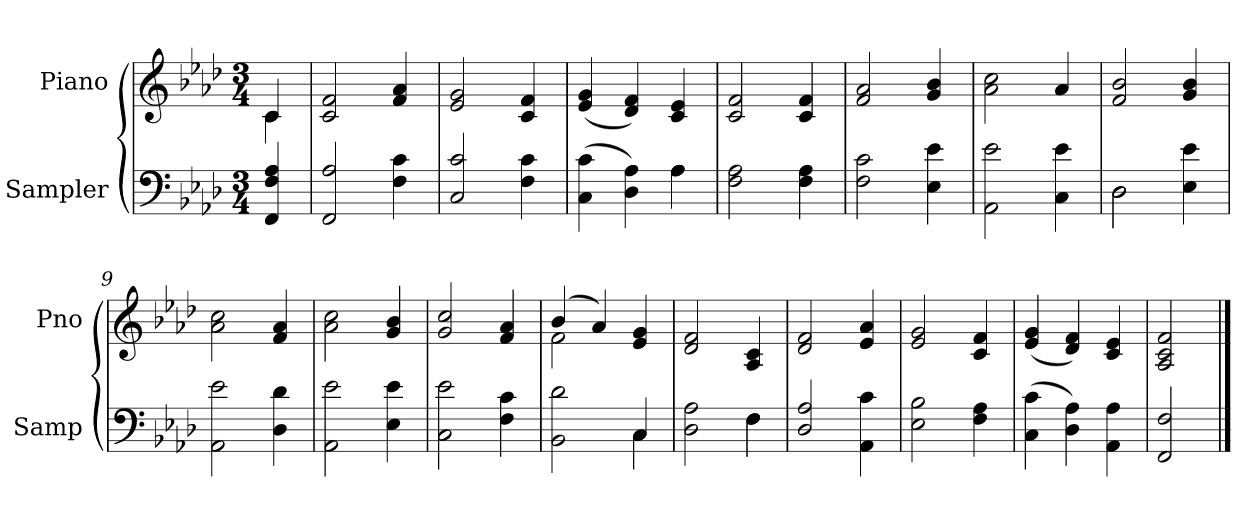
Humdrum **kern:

**kern	**kern
*part2	*part1
*staff2	*staff1
*I"Sampler	*I"Piano
*I'Samp	*I'Pno
*clefF4	*clefG2
*k[b-e-a-d-]	*k[b-e-a-d-]
*A-:	*A-:
*M3/4	*M3/4
=1	=1
*	*^
4FF 4F 4A-	4c/	4c
*	*v	*v
=2	=2
2FF 2A-	2c 2f
4F\ 4c\	4f 4a-
=3	=3
2C/ 2c/	2e- 2g
4F 4c	4c 4f
=4	=4
*^	*
(4C 4c	2ryy	(4e- 4g
4D- 4A-)	.	4d- 4f)
4A-\	4A-	4c 4e-
*v	*v	*
=5	=5
2F 2A-	2c 2f
4F 4A-	4c 4f
=6	=6
2F 2c	2f 2a-
4E- 4e-	4g 4b-
=7	=7
2AA- 2e-	2a- 2cc
4C 4e-	4a-
=8	=8
*^	*
2D-\	2D-	2f 2b-
4E- 4e-	4ryy	4g 4b-
*v	*v	*
=9	=9
2AA- 2e-	2a- 2cc
4D- 4d-	4f 4a-
=10	=10
2AA- 2e-	2a- 2cc
4E- 4e-	4g 4b-
=11	=11
2C 2e-	2g 2cc
4F 4c	4f 4a-
=12	=12
*^	*^
2BB- 2d-	2ryy	(4b-/	2f
.	.	4a-/)	.
4C/	4C	4e- 4g	4ryy
*	*	*v	*v
=13	=13	=13
2D- 2A-	2ryy	2d- 2f
4F\	4F	4A- 4c
*v	*v	*
=14	=14
2D-/ 2A-/	2d-/ 2f/
4AA- 4c	4e- 4a-
=15	=15
2E- 2B-	2e- 2g
4F 4A-	4c 4f
=16	=16
(4C 4c	(4e- 4g
4D- 4A-)	4d- 4f)
4AA- 4A-	4c 4e-
=17	=17
2FF 2F	2A- 2c 2f
==	==
*-	*-
